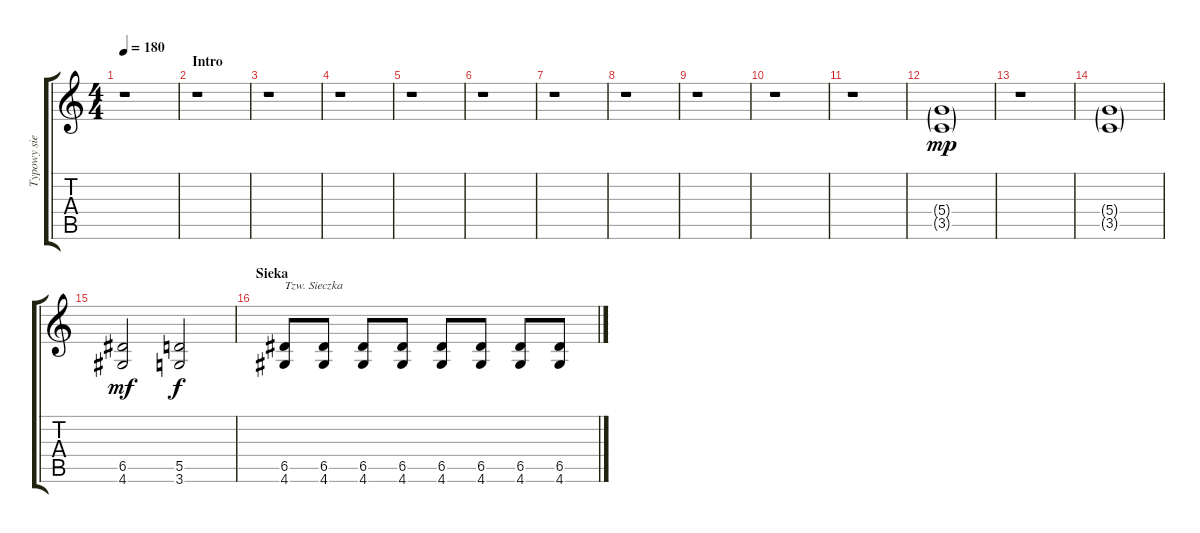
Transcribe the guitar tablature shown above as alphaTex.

\track ("Typowy siekorytmik" "Typowy sie") {instrument distortionguitar}
\staff {score tabs}
\tuning (E4 B3 G3 D3 A2 E2) {hide}
\ts (4 4)
\tempo 180
\clef g2
\ks c
r.1{dy mp instrument distortionguitar} |
\section ("" "Intro")
r.1 |
r.1 |
r.1 |
r.1 |
r.1 |
r.1 |
r.1 |
r.1 |
r.1 |
r.1 |
(5.4{g} 3.5{g}).1 |
r.1 |
(5.4{g} 3.5{g}).1 |
(6.5 4.6).2{dy mf} (5.5 3.6).2{dy f} |
\section ("" "Sieka")
(6.5 4.6).8{txt "Tzw. Sieczka"} (6.5 4.6).8 (6.5 4.6).8 (6.5 4.6).8 (6.5 4.6).8 (6.5 4.6).8 (6.5 4.6).8 (6.5 4.6).8
